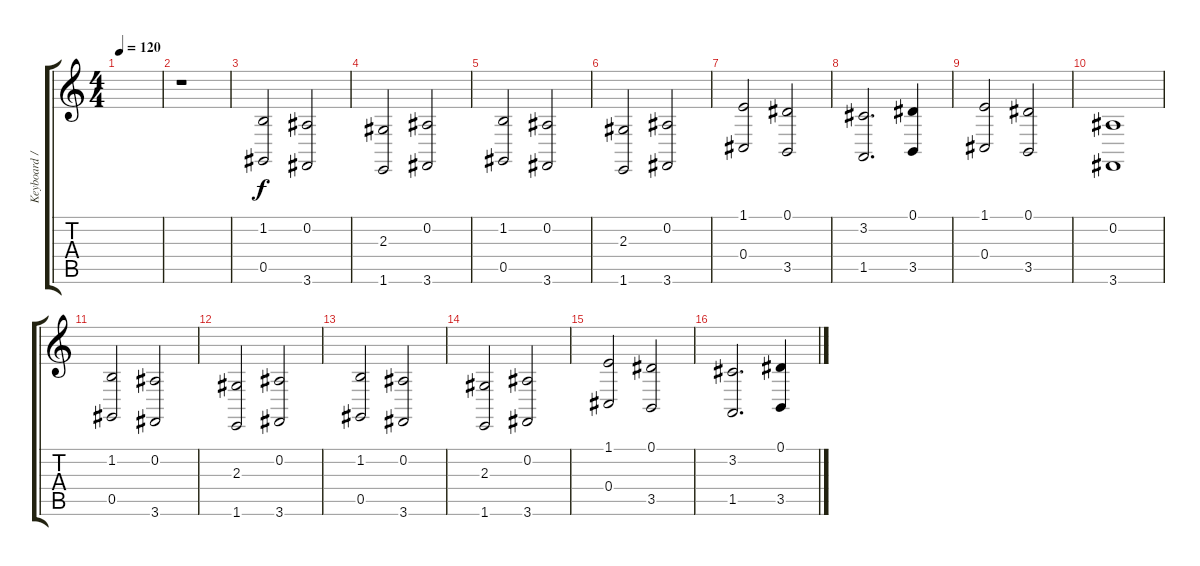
\track ("Keyboard / Strings" "Keyboard /") {instrument stringensemble1}
\staff {score tabs}
\tuning (Eb4 Bb3 Gb3 Db3 Ab2 Eb2) {hide}
\ts (4 4)
\tempo 120
\clef g2
\ks c
|
r.1 |
(1.2 0.5).2 (0.2 3.6).2 |
(2.3 1.6).2 (0.2 3.6).2 |
(1.2 0.5).2 (0.2 3.6).2 |
(2.3 1.6).2 (0.2 3.6).2 |
(1.1 0.4).2 (0.1 3.5).2 |
(3.2 1.5).2{d} (0.1 3.5).4 |
(1.1 0.4).2 (0.1 3.5).2 |
(0.2 3.6).1 |
(1.2 0.5).2 (0.2 3.6).2 |
(2.3 1.6).2 (0.2 3.6).2 |
(1.2 0.5).2 (0.2 3.6).2 |
(2.3 1.6).2 (0.2 3.6).2 |
(1.1 0.4).2 (0.1 3.5).2 |
(3.2 1.5).2{d} (0.1 3.5).4
